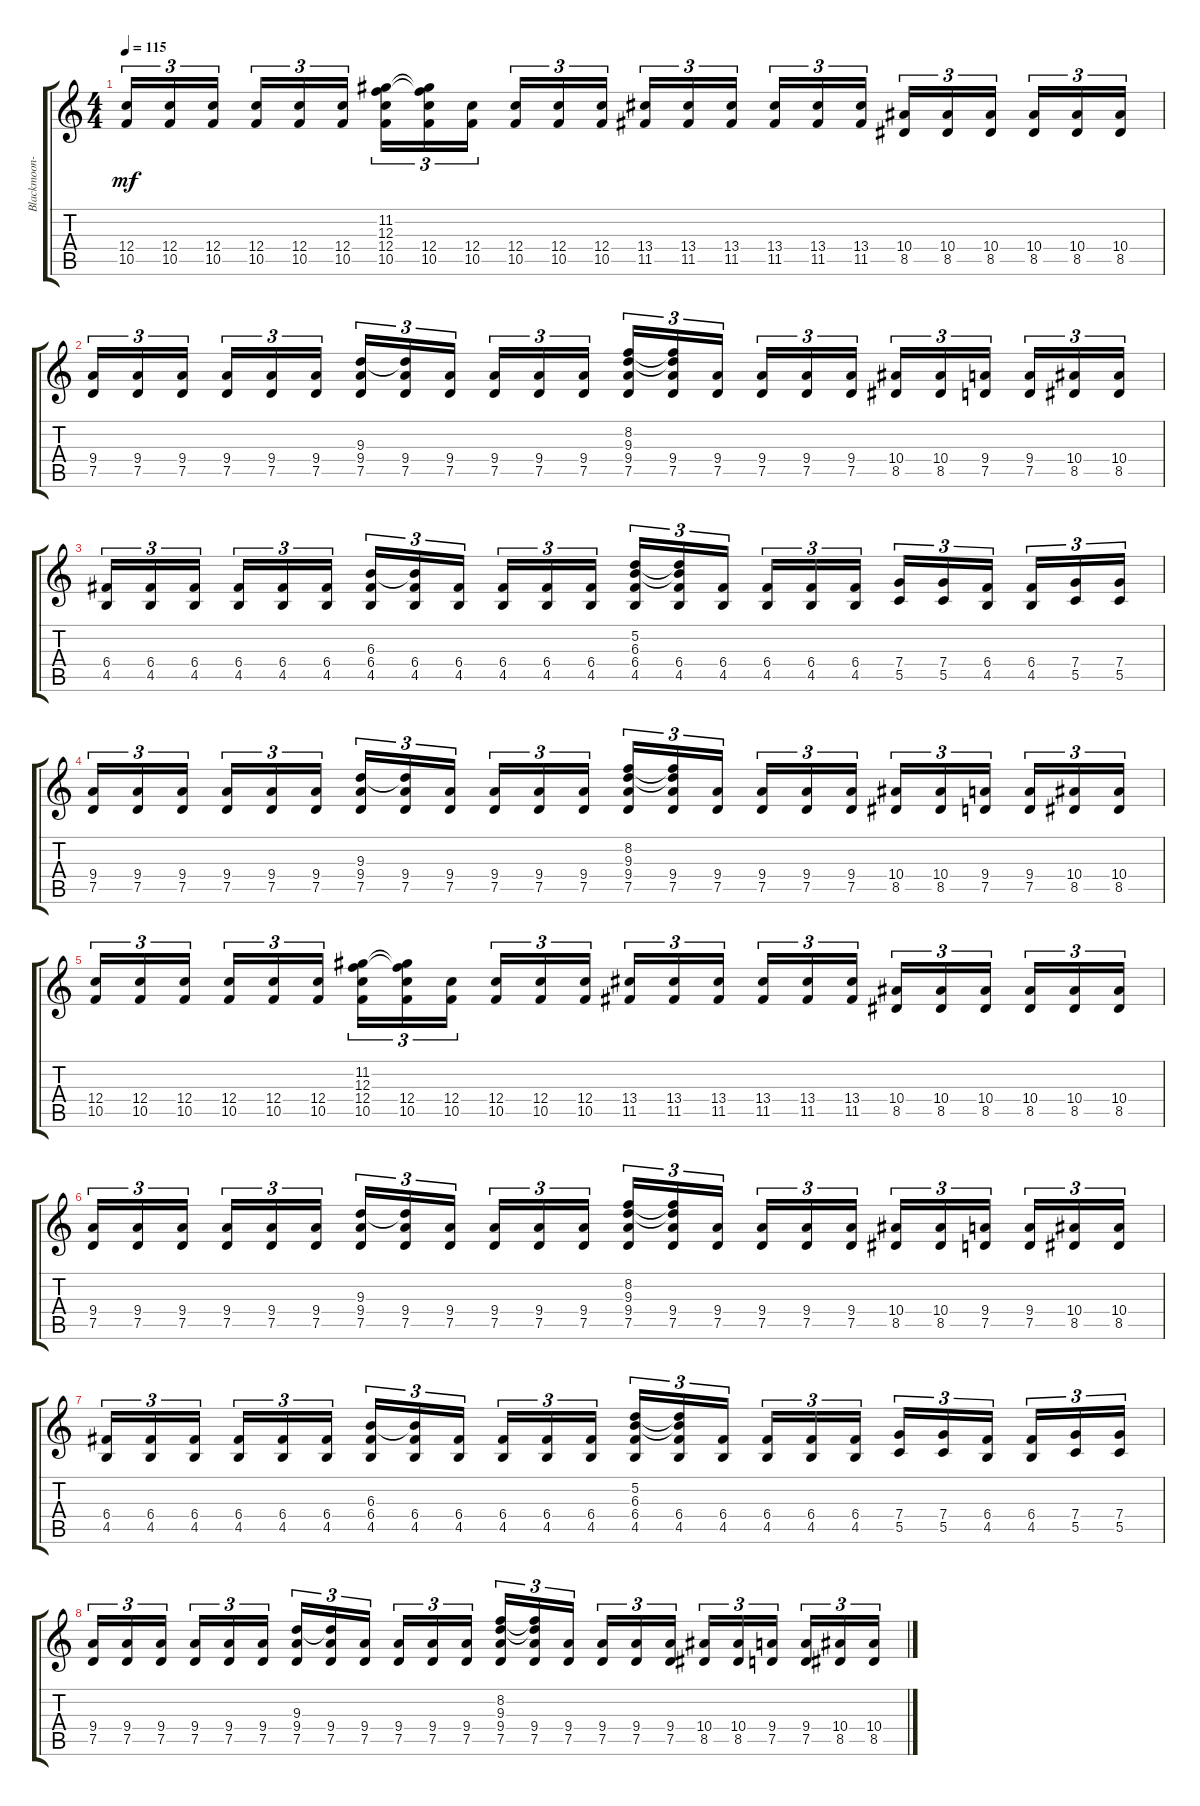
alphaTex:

\track ("Blackmoon-Guitar I" "Blackmoon-") {instrument distortionguitar}
\staff {score tabs}
\tuning (D4 A3 F3 C3 G2 D2) {hide}
\ts (4 4)
\tempo 115
\clef g2
\ks c
(12.4 10.5).16{tu (3 2) dy mf} (12.4 10.5).16{tu (3 2)} (12.4 10.5).16{tu (3 2) beam splitsecondary} (12.4 10.5).16{tu (3 2)} (12.4 10.5).16{tu (3 2)} (12.4 10.5).16{tu (3 2)} (11.2 12.3 12.4 10.5).16{tu (3 2)} (11.2{t} 12.3{t} 12.4 10.5).16{tu (3 2)} (12.4 10.5).16{tu (3 2) beam splitsecondary} (12.4 10.5).16{tu (3 2)} (12.4 10.5).16{tu (3 2)} (12.4 10.5).16{tu (3 2)} (13.4 11.5).16{tu (3 2)} (13.4 11.5).16{tu (3 2)} (13.4 11.5).16{tu (3 2) beam splitsecondary} (13.4 11.5).16{tu (3 2)} (13.4 11.5).16{tu (3 2)} (13.4 11.5).16{tu (3 2)} (10.4 8.5).16{tu (3 2)} (10.4 8.5).16{tu (3 2)} (10.4 8.5).16{tu (3 2) beam splitsecondary} (10.4 8.5).16{tu (3 2)} (10.4 8.5).16{tu (3 2)} (10.4 8.5).16{tu (3 2)} |
(9.4 7.5).16{tu (3 2)} (9.4 7.5).16{tu (3 2)} (9.4 7.5).16{tu (3 2) beam splitsecondary} (9.4 7.5).16{tu (3 2)} (9.4 7.5).16{tu (3 2)} (9.4 7.5).16{tu (3 2)} (9.3 9.4 7.5).16{tu (3 2)} (9.3{t} 9.4 7.5).16{tu (3 2)} (9.4 7.5).16{tu (3 2) beam splitsecondary} (9.4 7.5).16{tu (3 2)} (9.4 7.5).16{tu (3 2)} (9.4 7.5).16{tu (3 2)} (8.2 9.3 9.4 7.5).16{tu (3 2)} (8.2{t} 9.3{t} 9.4 7.5).16{tu (3 2)} (9.4 7.5).16{tu (3 2) beam splitsecondary} (9.4 7.5).16{tu (3 2)} (9.4 7.5).16{tu (3 2)} (9.4 7.5).16{tu (3 2)} (10.4 8.5).16{tu (3 2)} (10.4 8.5).16{tu (3 2)} (9.4 7.5).16{tu (3 2) beam splitsecondary} (9.4 7.5).16{tu (3 2)} (10.4 8.5).16{tu (3 2)} (10.4 8.5).16{tu (3 2)} |
(6.4 4.5).16{tu (3 2)} (6.4 4.5).16{tu (3 2)} (6.4 4.5).16{tu (3 2) beam splitsecondary} (6.4 4.5).16{tu (3 2)} (6.4 4.5).16{tu (3 2)} (6.4 4.5).16{tu (3 2)} (6.3 6.4 4.5).16{tu (3 2)} (6.3{t} 6.4 4.5).16{tu (3 2)} (6.4 4.5).16{tu (3 2) beam splitsecondary} (6.4 4.5).16{tu (3 2)} (6.4 4.5).16{tu (3 2)} (6.4 4.5).16{tu (3 2)} (5.2 6.3 6.4 4.5).16{tu (3 2)} (5.2{t} 6.3{t} 6.4 4.5).16{tu (3 2)} (6.4 4.5).16{tu (3 2) beam splitsecondary} (6.4 4.5).16{tu (3 2)} (6.4 4.5).16{tu (3 2)} (6.4 4.5).16{tu (3 2)} (7.4 5.5).16{tu (3 2)} (7.4 5.5).16{tu (3 2)} (6.4 4.5).16{tu (3 2) beam splitsecondary} (6.4 4.5).16{tu (3 2)} (7.4 5.5).16{tu (3 2)} (7.4 5.5).16{tu (3 2)} |
(9.4 7.5).16{tu (3 2)} (9.4 7.5).16{tu (3 2)} (9.4 7.5).16{tu (3 2) beam splitsecondary} (9.4 7.5).16{tu (3 2)} (9.4 7.5).16{tu (3 2)} (9.4 7.5).16{tu (3 2)} (9.3 9.4 7.5).16{tu (3 2)} (9.3{t} 9.4 7.5).16{tu (3 2)} (9.4 7.5).16{tu (3 2) beam splitsecondary} (9.4 7.5).16{tu (3 2)} (9.4 7.5).16{tu (3 2)} (9.4 7.5).16{tu (3 2)} (8.2 9.3 9.4 7.5).16{tu (3 2)} (8.2{t} 9.3{t} 9.4 7.5).16{tu (3 2)} (9.4 7.5).16{tu (3 2) beam splitsecondary} (9.4 7.5).16{tu (3 2)} (9.4 7.5).16{tu (3 2)} (9.4 7.5).16{tu (3 2)} (10.4 8.5).16{tu (3 2)} (10.4 8.5).16{tu (3 2)} (9.4 7.5).16{tu (3 2) beam splitsecondary} (9.4 7.5).16{tu (3 2)} (10.4 8.5).16{tu (3 2)} (10.4 8.5).16{tu (3 2)} |
(12.4 10.5).16{tu (3 2)} (12.4 10.5).16{tu (3 2)} (12.4 10.5).16{tu (3 2) beam splitsecondary} (12.4 10.5).16{tu (3 2)} (12.4 10.5).16{tu (3 2)} (12.4 10.5).16{tu (3 2)} (11.2 12.3 12.4 10.5).16{tu (3 2)} (11.2{t} 12.3{t} 12.4 10.5).16{tu (3 2)} (12.4 10.5).16{tu (3 2) beam splitsecondary} (12.4 10.5).16{tu (3 2)} (12.4 10.5).16{tu (3 2)} (12.4 10.5).16{tu (3 2)} (13.4 11.5).16{tu (3 2)} (13.4 11.5).16{tu (3 2)} (13.4 11.5).16{tu (3 2) beam splitsecondary} (13.4 11.5).16{tu (3 2)} (13.4 11.5).16{tu (3 2)} (13.4 11.5).16{tu (3 2)} (10.4 8.5).16{tu (3 2)} (10.4 8.5).16{tu (3 2)} (10.4 8.5).16{tu (3 2) beam splitsecondary} (10.4 8.5).16{tu (3 2)} (10.4 8.5).16{tu (3 2)} (10.4 8.5).16{tu (3 2)} |
(9.4 7.5).16{tu (3 2)} (9.4 7.5).16{tu (3 2)} (9.4 7.5).16{tu (3 2) beam splitsecondary} (9.4 7.5).16{tu (3 2)} (9.4 7.5).16{tu (3 2)} (9.4 7.5).16{tu (3 2)} (9.3 9.4 7.5).16{tu (3 2)} (9.3{t} 9.4 7.5).16{tu (3 2)} (9.4 7.5).16{tu (3 2) beam splitsecondary} (9.4 7.5).16{tu (3 2)} (9.4 7.5).16{tu (3 2)} (9.4 7.5).16{tu (3 2)} (8.2 9.3 9.4 7.5).16{tu (3 2)} (8.2{t} 9.3{t} 9.4 7.5).16{tu (3 2)} (9.4 7.5).16{tu (3 2) beam splitsecondary} (9.4 7.5).16{tu (3 2)} (9.4 7.5).16{tu (3 2)} (9.4 7.5).16{tu (3 2)} (10.4 8.5).16{tu (3 2)} (10.4 8.5).16{tu (3 2)} (9.4 7.5).16{tu (3 2) beam splitsecondary} (9.4 7.5).16{tu (3 2)} (10.4 8.5).16{tu (3 2)} (10.4 8.5).16{tu (3 2)} |
(6.4 4.5).16{tu (3 2)} (6.4 4.5).16{tu (3 2)} (6.4 4.5).16{tu (3 2) beam splitsecondary} (6.4 4.5).16{tu (3 2)} (6.4 4.5).16{tu (3 2)} (6.4 4.5).16{tu (3 2)} (6.3 6.4 4.5).16{tu (3 2)} (6.3{t} 6.4 4.5).16{tu (3 2)} (6.4 4.5).16{tu (3 2) beam splitsecondary} (6.4 4.5).16{tu (3 2)} (6.4 4.5).16{tu (3 2)} (6.4 4.5).16{tu (3 2)} (5.2 6.3 6.4 4.5).16{tu (3 2)} (5.2{t} 6.3{t} 6.4 4.5).16{tu (3 2)} (6.4 4.5).16{tu (3 2) beam splitsecondary} (6.4 4.5).16{tu (3 2)} (6.4 4.5).16{tu (3 2)} (6.4 4.5).16{tu (3 2)} (7.4 5.5).16{tu (3 2)} (7.4 5.5).16{tu (3 2)} (6.4 4.5).16{tu (3 2) beam splitsecondary} (6.4 4.5).16{tu (3 2)} (7.4 5.5).16{tu (3 2)} (7.4 5.5).16{tu (3 2)} |
(9.4 7.5).16{tu (3 2)} (9.4 7.5).16{tu (3 2)} (9.4 7.5).16{tu (3 2) beam splitsecondary} (9.4 7.5).16{tu (3 2)} (9.4 7.5).16{tu (3 2)} (9.4 7.5).16{tu (3 2)} (9.3 9.4 7.5).16{tu (3 2)} (9.3{t} 9.4 7.5).16{tu (3 2)} (9.4 7.5).16{tu (3 2) beam splitsecondary} (9.4 7.5).16{tu (3 2)} (9.4 7.5).16{tu (3 2)} (9.4 7.5).16{tu (3 2)} (8.2 9.3 9.4 7.5).16{tu (3 2)} (8.2{t} 9.3{t} 9.4 7.5).16{tu (3 2)} (9.4 7.5).16{tu (3 2) beam splitsecondary} (9.4 7.5).16{tu (3 2)} (9.4 7.5).16{tu (3 2)} (9.4 7.5).16{tu (3 2)} (10.4 8.5).16{tu (3 2)} (10.4 8.5).16{tu (3 2)} (9.4 7.5).16{tu (3 2) beam splitsecondary} (9.4 7.5).16{tu (3 2)} (10.4 8.5).16{tu (3 2)} (10.4 8.5).16{tu (3 2)}
